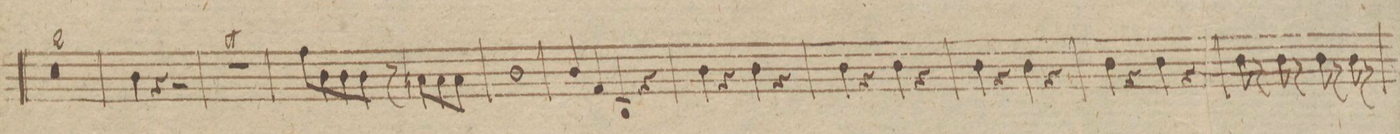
**kern	**dynam
*I"Viola	*
*clefC3	*
*k[b-]	*
*met(c|)	*
*M2/2	*
0r	.
=61	=61
=62	=62
4c\	.
4r	.
2r	.
=63	=63
1r	.
=64	=64
8g\L	.
8c\	.
8c\	.
8c\J	.
8r	.
*Xtremolo	*
8Bn\L	.
8B\	.
8B\J	.
=65	=65
1c\	.
=66	=66
4c/	.
4G/	.
4C/	.
4r	.
=67	=67
4c\	.
4r	.
4c\	.
4r	.
=68	=68
4c\	.
4r	.
4c\	.
4r	.
=69	=69
4c\	.
4r	.
4c\	.
4r	.
=70	=70
4c\	.
4r	.
4c\	.
4r	.
=71	=71
8c\	.
8r	.
8c\	.
8r	.
8c\	.
8r	.
8c\	.
8r	.
=72	=72
*-	*-
